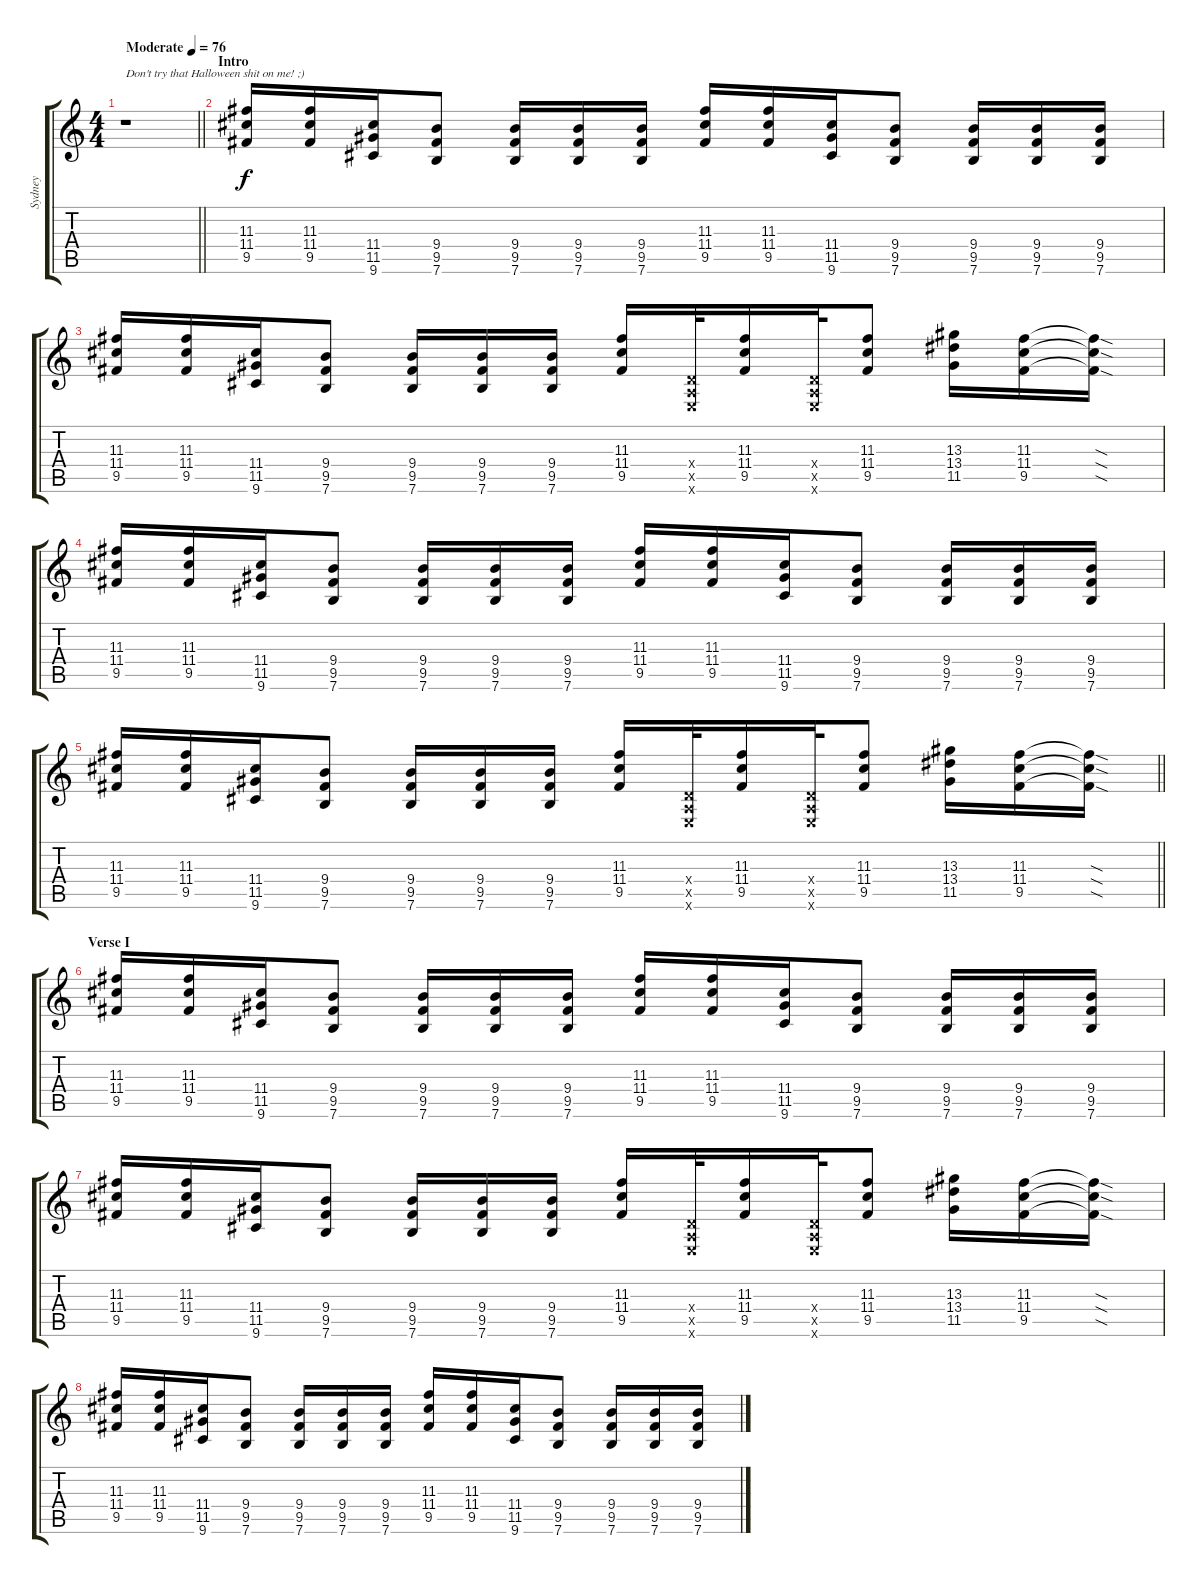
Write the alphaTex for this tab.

\track ("Sydney" "Sydney") {instrument distortionguitar}
\staff {score tabs}
\tuning (E4 B3 G3 D3 A2 E2) {hide}
\ts (4 4)
\tempo (76 "Moderate")
\clef g2
\barLineRight lightlight
\ks c
r.1{txt "Don't try that Halloween shit on me! ;)" dy f instrument distortionguitar} |
\section ("" "Intro")
(11.3 11.4 9.5).16 (11.3 11.4 9.5).16 (11.4 11.5 9.6).16 (9.4 9.5 7.6).8 (9.4 9.5 7.6).16 (9.4 9.5 7.6).16 (9.4 9.5 7.6).16 (11.3 11.4 9.5).16 (11.3 11.4 9.5).16 (11.4 11.5 9.6).16 (9.4 9.5 7.6).8 (9.4 9.5 7.6).16 (9.4 9.5 7.6).16 (9.4 9.5 7.6).16 |
(11.3 11.4 9.5).16 (11.3 11.4 9.5).16 (11.4 11.5 9.6).16 (9.4 9.5 7.6).8 (9.4 9.5 7.6).16 (9.4 9.5 7.6).16 (9.4 9.5 7.6).16 (11.3 11.4 9.5).16 (0.4{x} 0.5{x} 0.6{x}).32 (11.3 11.4 9.5).16 (0.4{x} 0.5{x} 0.6{x}).32 (11.3 11.4 9.5).8 (13.3 13.4 11.5).16 (11.3 11.4 9.5).16 (11.3{sod t} 11.4{sod t} 9.5{sod t}).16 |
(11.3 11.4 9.5).16 (11.3 11.4 9.5).16 (11.4 11.5 9.6).16 (9.4 9.5 7.6).8 (9.4 9.5 7.6).16 (9.4 9.5 7.6).16 (9.4 9.5 7.6).16 (11.3 11.4 9.5).16 (11.3 11.4 9.5).16 (11.4 11.5 9.6).16 (9.4 9.5 7.6).8 (9.4 9.5 7.6).16 (9.4 9.5 7.6).16 (9.4 9.5 7.6).16 |
\barLineRight lightlight
(11.3 11.4 9.5).16 (11.3 11.4 9.5).16 (11.4 11.5 9.6).16 (9.4 9.5 7.6).8 (9.4 9.5 7.6).16 (9.4 9.5 7.6).16 (9.4 9.5 7.6).16 (11.3 11.4 9.5).16 (0.4{x} 0.5{x} 0.6{x}).32 (11.3 11.4 9.5).16 (0.4{x} 0.5{x} 0.6{x}).32 (11.3 11.4 9.5).8 (13.3 13.4 11.5).16 (11.3 11.4 9.5).16 (11.3{sod t} 11.4{sod t} 9.5{sod t}).16 |
\section ("" "Verse I")
(11.3 11.4 9.5).16 (11.3 11.4 9.5).16 (11.4 11.5 9.6).16 (9.4 9.5 7.6).8 (9.4 9.5 7.6).16 (9.4 9.5 7.6).16 (9.4 9.5 7.6).16 (11.3 11.4 9.5).16 (11.3 11.4 9.5).16 (11.4 11.5 9.6).16 (9.4 9.5 7.6).8 (9.4 9.5 7.6).16 (9.4 9.5 7.6).16 (9.4 9.5 7.6).16 |
(11.3 11.4 9.5).16 (11.3 11.4 9.5).16 (11.4 11.5 9.6).16 (9.4 9.5 7.6).8 (9.4 9.5 7.6).16 (9.4 9.5 7.6).16 (9.4 9.5 7.6).16 (11.3 11.4 9.5).16 (0.4{x} 0.5{x} 0.6{x}).32 (11.3 11.4 9.5).16 (0.4{x} 0.5{x} 0.6{x}).32 (11.3 11.4 9.5).8 (13.3 13.4 11.5).16 (11.3 11.4 9.5).16 (11.3{sod t} 11.4{sod t} 9.5{sod t}).16 |
(11.3 11.4 9.5).16 (11.3 11.4 9.5).16 (11.4 11.5 9.6).16 (9.4 9.5 7.6).8 (9.4 9.5 7.6).16 (9.4 9.5 7.6).16 (9.4 9.5 7.6).16 (11.3 11.4 9.5).16 (11.3 11.4 9.5).16 (11.4 11.5 9.6).16 (9.4 9.5 7.6).8 (9.4 9.5 7.6).16 (9.4 9.5 7.6).16 (9.4 9.5 7.6).16
